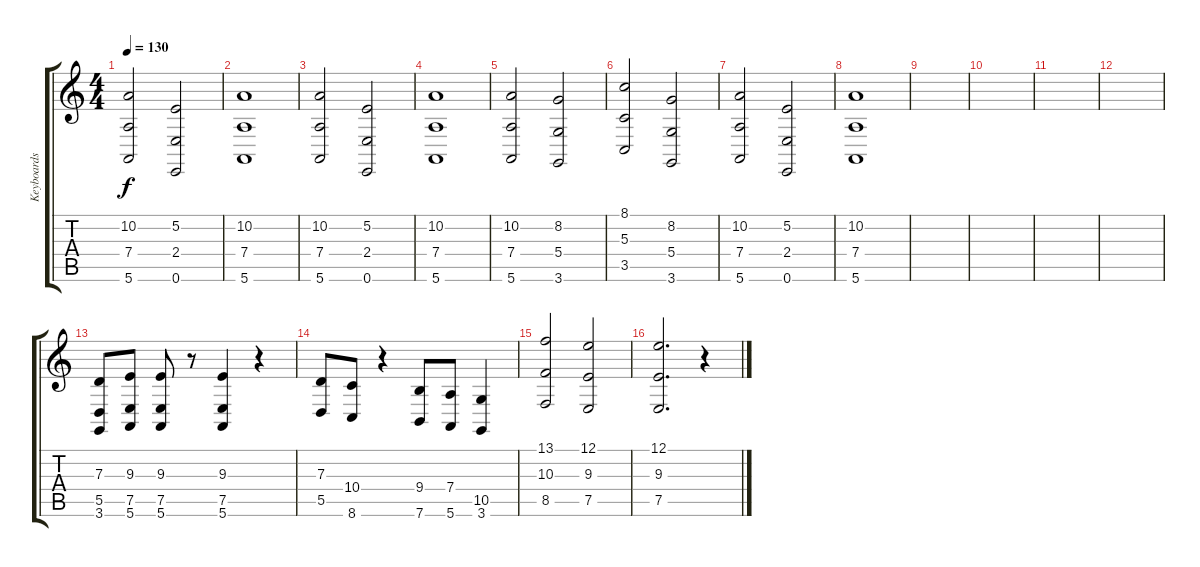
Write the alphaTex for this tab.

\track ("Keyboards" "Keyboards") {instrument synthstrings2}
\staff {score tabs}
\tuning (E4 B3 G3 D3 A2 E2) {hide}
\ts (4 4)
\tempo 130
\clef g2
\ks c
(10.2 7.4 5.6).2{dy f instrument stringensemble1} (5.2 2.4 0.6).2 |
(10.2 7.4 5.6).1 |
(10.2 7.4 5.6).2 (5.2 2.4 0.6).2 |
(10.2 7.4 5.6).1 |
(10.2 7.4 5.6).2 (8.2 5.4 3.6).2 |
(8.1 5.3 3.5).2 (8.2 5.4 3.6).2 |
(10.2 7.4 5.6).2 (5.2 2.4 0.6).2 |
(10.2 7.4 5.6).1 |
|
|
|
|
(7.3 5.5 3.6).8{volume 16 instrument brasssection} (9.3 7.5 5.6).8 (9.3 7.5 5.6).8 r.8 (9.3 7.5 5.6).4 r.4 |
(7.3 5.5).8 (10.4 8.6).8 r.4 (9.4 7.6).8 (7.4 5.6).8 (10.5 3.6).4 |
(13.1 10.3 8.5).2 (12.1 9.3 7.5).2 |
(12.1 9.3 7.5).2{d} r.4
